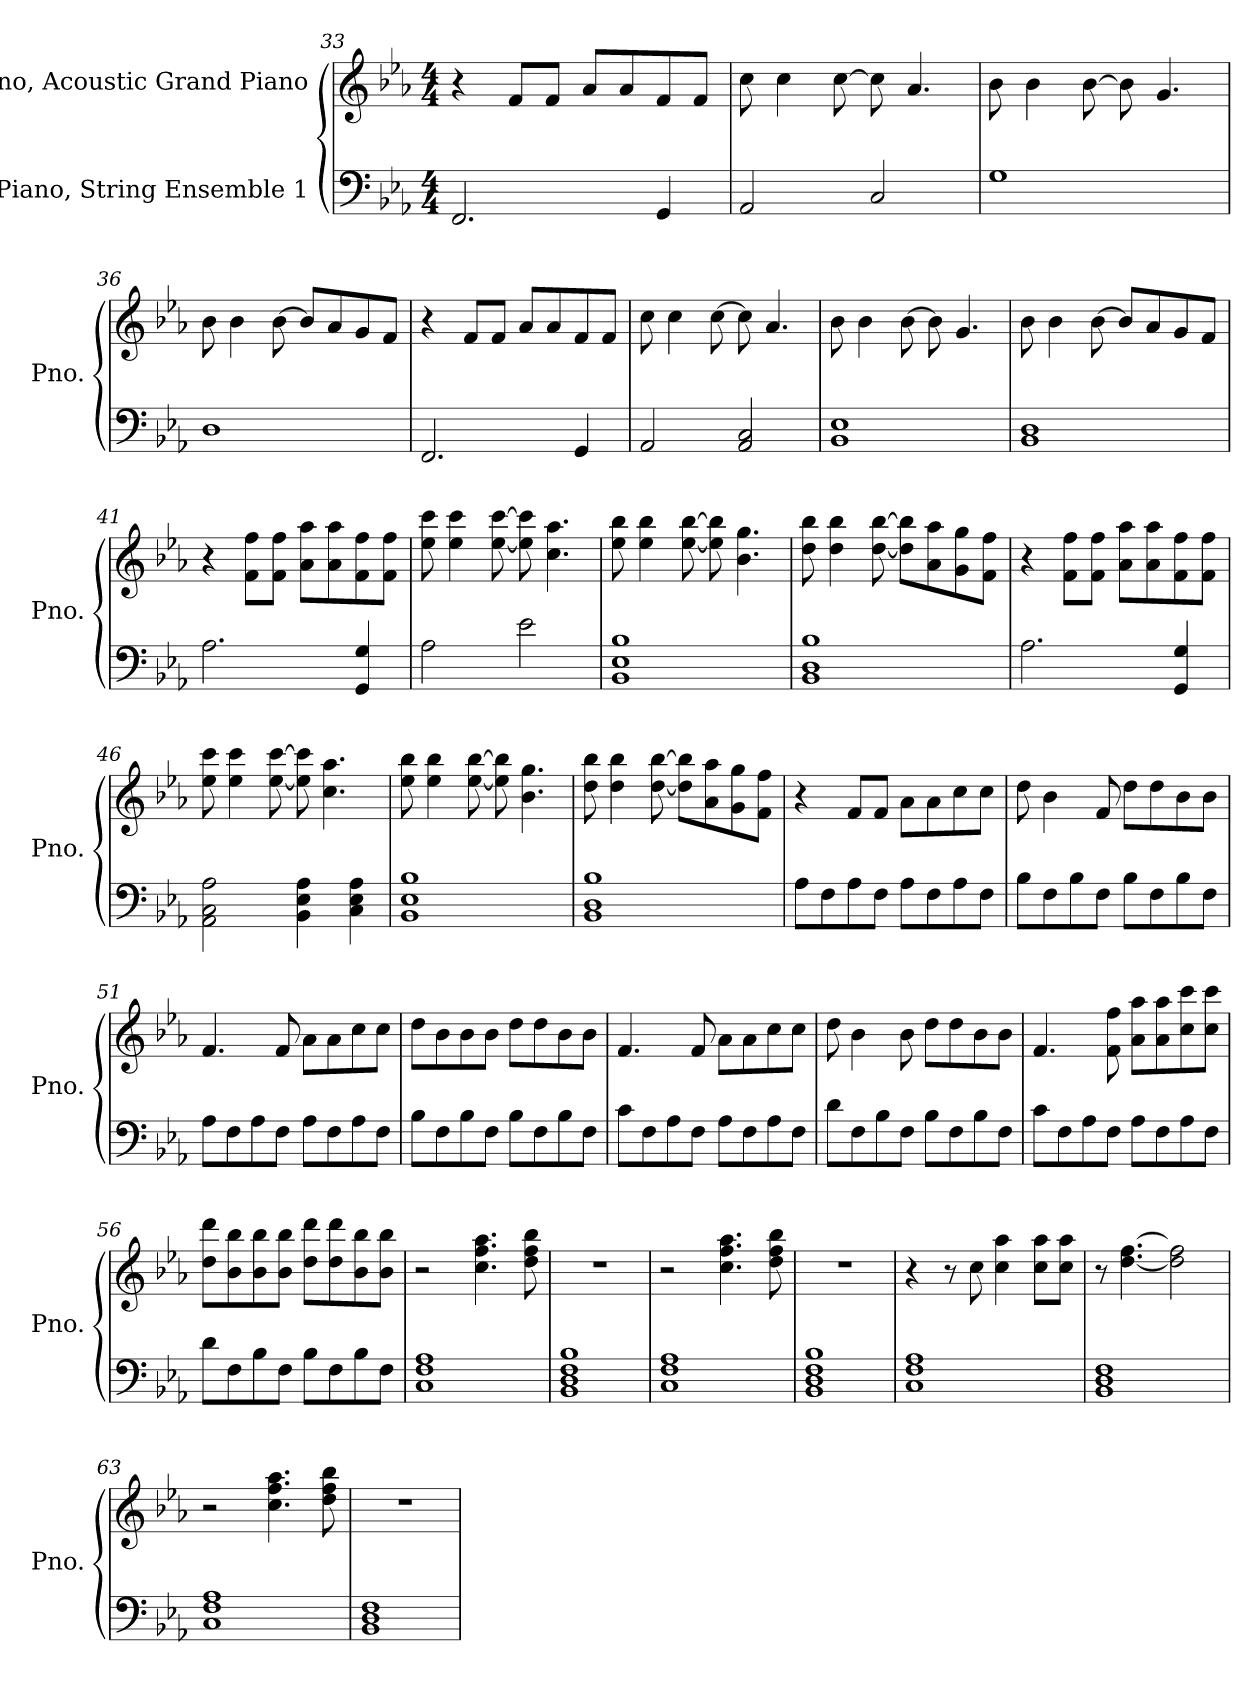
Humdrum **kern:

**kern	**kern
*part2	*part1
*staff2	*staff1
*I"Piano, String Ensemble 1	*I"Piano, Acoustic Grand Piano
*I'Pno.	*I'Pno.
*clefF4	*clefG2
*k[b-e-a-]	*k[b-e-a-]
*M4/4	*M4/4
=33	=33
2.FF/	4r
.	8f/L
.	8f/J
.	8a-/L
.	8a-/
4GG/	8f/
.	8f/J
=34	=34
2AA-/	8cc\
.	4cc\
.	[8cc\
2C/	8cc\]
.	4.a-/
=35	=35
1G	8b-\
.	4b-\
.	[8b-\
.	8b-\]
.	4.g/
=36	=36
1D	8b-\
.	4b-\
.	[8b-\
.	8b-/L]
.	8a-/
.	8g/
.	8f/J
!!LO:LB:g=z
=37	=37
2.FF/	4r
.	8f/L
.	8f/J
.	8a-/L
.	8a-/
4GG/	8f/
.	8f/J
=38	=38
2AA-/	8cc\
.	4cc\
.	[8cc\
2AA-/ 2C/	8cc\]
.	4.a-/
=39	=39
1BB- 1E-	8b-\
.	4b-\
.	[8b-\
.	8b-\]
.	4.g/
=40	=40
1BB- 1D	8b-\
.	4b-\
.	[8b-\
.	8b-/L]
.	8a-/
.	8g/
.	8f/J
=41	=41
2.A-\	4r
.	8f\ 8ff\L
.	8f\ 8ff\J
.	8a-\ 8aa-\L
.	8a-\ 8aa-\
4GG/ 4G/	8f\ 8ff\
.	8f\ 8ff\J
!!LO:LB:g=z
=42	=42
2A-\	8ee-\ 8ccc\
.	4ee-\ 4ccc\
.	[8ee-\ [8ccc\
2e-\	8ee-\] 8ccc\]
.	4.cc\ 4.aa-\
=43	=43
1BB- 1E- 1B-	8ee-\ 8bb-\
.	4ee-\ 4bb-\
.	[8ee-\ [8bb-\
.	8ee-\] 8bb-\]
.	4.b-\ 4.gg\
=44	=44
1BB- 1D 1B-	8dd\ 8bb-\
.	4dd\ 4bb-\
.	[8dd\ [8bb-\
.	8dd\] 8bb-\]L
.	8a-\ 8aa-\
.	8g\ 8gg\
.	8f\ 8ff\J
=45	=45
2.A-\	4r
.	8f\ 8ff\L
.	8f\ 8ff\J
.	8a-\ 8aa-\L
.	8a-\ 8aa-\
4GG/ 4G/	8f\ 8ff\
.	8f\ 8ff\J
=46	=46
2AA-\ 2C\ 2A-\	8ee-\ 8ccc\
.	4ee-\ 4ccc\
.	[8ee-\ [8ccc\
4BB-\ 4E-\ 4A-\	8ee-\] 8ccc\]
.	4.cc\ 4.aa-\
4C\ 4E-\ 4A-\	.
!!LO:LB:g=z
=47	=47
1BB- 1E- 1B-	8ee-\ 8bb-\
.	4ee-\ 4bb-\
.	[8ee-\ [8bb-\
.	8ee-\] 8bb-\]
.	4.b-\ 4.gg\
=48	=48
1BB- 1D 1B-	8dd\ 8bb-\
.	4dd\ 4bb-\
.	[8dd\ [8bb-\
.	8dd\] 8bb-\]L
.	8a-\ 8aa-\
.	8g\ 8gg\
.	8f\ 8ff\J
=49	=49
8A-\L	4r
8F\	.
8A-\	8f/L
8F\J	8f/J
8A-\L	8a-\L
8F\	8a-\
8A-\	8cc\
8F\J	8cc\J
=50	=50
8B-\L	8dd\
8F\	4b-\
8B-\	.
8F\J	8f/
8B-\L	8dd\L
8F\	8dd\
8B-\	8b-\
8F\J	8b-\J
!!LO:LB:g=z
=51	=51
8A-\L	4.f/
8F\	.
8A-\	.
8F\J	8f/
8A-\L	8a-\L
8F\	8a-\
8A-\	8cc\
8F\J	8cc\J
=52	=52
8B-\L	8dd\L
8F\	8b-\
8B-\	8b-\
8F\J	8b-\J
8B-\L	8dd\L
8F\	8dd\
8B-\	8b-\
8F\J	8b-\J
=53	=53
8c\L	4.f/
8F\	.
8A-\	.
8F\J	8f/
8A-\L	8a-\L
8F\	8a-\
8A-\	8cc\
8F\J	8cc\J
=54	=54
8d\L	8dd\
8F\	4b-\
8B-\	.
8F\J	8b-\
8B-\L	8dd\L
8F\	8dd\
8B-\	8b-\
8F\J	8b-\J
!!LO:LB:g=z
=55	=55
8c\L	4.f/
8F\	.
8A-\	.
8F\J	8f\ 8ff\
8A-\L	8a-\ 8aa-\L
8F\	8a-\ 8aa-\
8A-\	8cc\ 8ccc\
8F\J	8cc\ 8ccc\J
=56	=56
8d\L	8dd\ 8ddd\L
8F\	8b-\ 8bb-\
8B-\	8b-\ 8bb-\
8F\J	8b-\ 8bb-\J
8B-\L	8dd\ 8ddd\L
8F\	8dd\ 8ddd\
8B-\	8b-\ 8bb-\
8F\J	8b-\ 8bb-\J
=57	=57
1C 1F 1A-	2r
.	4.cc\ 4.ff\ 4.aa-\
.	8dd\ 8ff\ 8bb-\
=58	=58
1BB- 1D 1F 1B-	1r
=59	=59
1C 1F 1A-	2r
.	4.cc\ 4.ff\ 4.aa-\
.	8dd\ 8ff\ 8bb-\
=60	=60
1BB- 1D 1F 1B-	1r
!!LO:PB:g=z
=61	=61
1C 1F 1A-	4r
.	8r
.	8cc\
.	4cc\ 4aa-\
.	8cc\ 8aa-\L
.	8cc\ 8aa-\J
=62	=62
1BB- 1D 1F	8r
.	[4.dd\ [4.ff\
.	2dd\] 2ff\]
=63	=63
1C 1F 1A-	2r
.	4.cc\ 4.ff\ 4.aa-\
.	8dd\ 8ff\ 8bb-\
=64	=64
1BB- 1D 1F	1r
=	=
*-	*-
